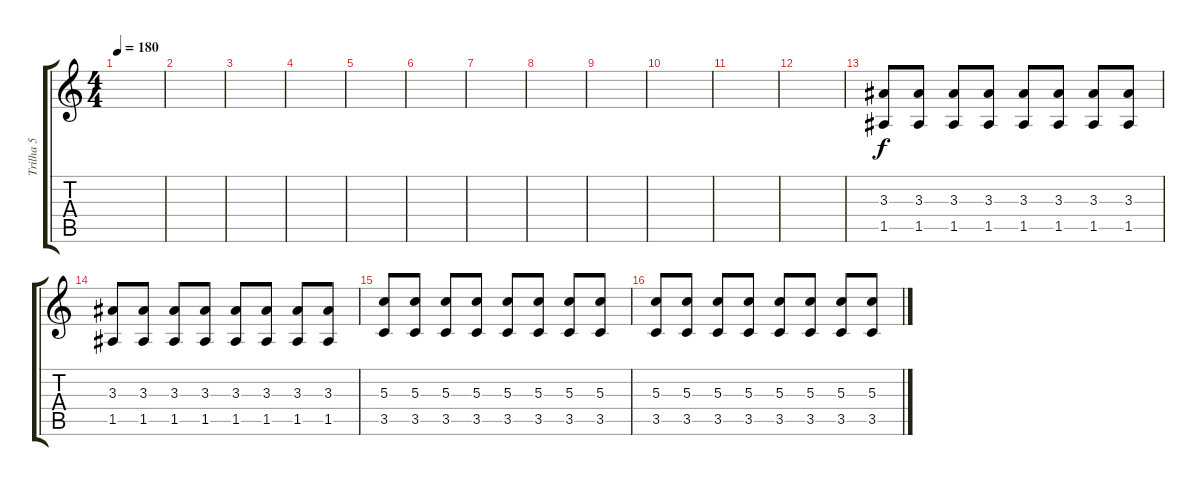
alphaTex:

\track ("Trilha 5" "Trilha 5") {instrument distortionguitar}
\staff {score tabs}
\tuning (E4 B3 G3 D3 A2 E2) {hide}
\ts (4 4)
\tempo 180
\clef g2
\ks c
|
|
|
|
|
|
|
|
|
|
|
|
(3.3 1.5).8 (3.3 1.5).8 (3.3 1.5).8 (3.3 1.5).8 (3.3 1.5).8 (3.3 1.5).8 (3.3 1.5).8 (3.3 1.5).8 |
(3.3 1.5).8 (3.3 1.5).8 (3.3 1.5).8 (3.3 1.5).8 (3.3 1.5).8 (3.3 1.5).8 (3.3 1.5).8 (3.3 1.5).8 |
(5.3 3.5).8 (5.3 3.5).8 (5.3 3.5).8 (5.3 3.5).8 (5.3 3.5).8 (5.3 3.5).8 (5.3 3.5).8 (5.3 3.5).8 |
(5.3 3.5).8 (5.3 3.5).8 (5.3 3.5).8 (5.3 3.5).8 (5.3 3.5).8 (5.3 3.5).8 (5.3 3.5).8 (5.3 3.5).8
